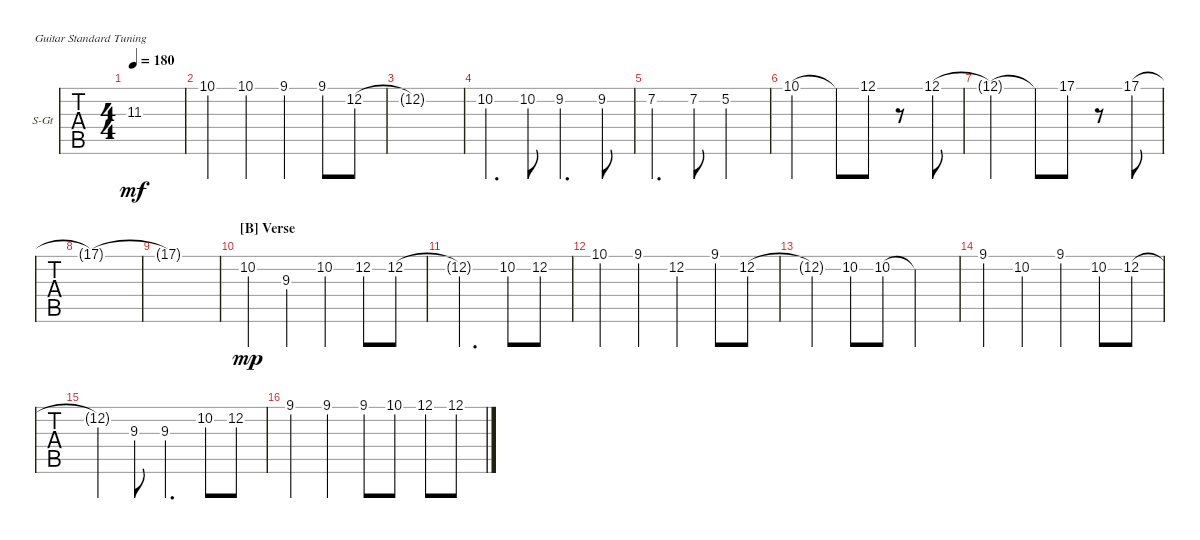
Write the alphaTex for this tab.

\defaultSystemsLayout 4
\bracketExtendMode groupsimilarinstruments
\firstSystemTrackNameOrientation horizontal
\otherSystemsTrackNameOrientation horizontal
\track ("Vocals" "S-Gt") {instrument acousticguitarsteel}
\staff {tabs}
\tuning (E4 B3 G3 D3 A2 E2)
\ts (4 4)
\tempo 180
\clef g2
\ks c
11.3{t}.1{dy mf} |
10.1.4 10.1.4 9.1.4 9.1.8 12.2.8 |
12.2{t}.1 |
10.2.4{d} 10.2.8 9.2.4{d} 9.2.8 |
7.2.4{d} 7.2.8 5.2.2 |
10.1.2 10.1{t}.8 12.1.8 r.8 12.1.8 |
12.1{t}.2 12.1{t}.8 17.1.8 r.8 17.1.8 |
17.1{t}.1 |
17.1{t}.1 |
\section ("B" "Verse")
10.2.4{dy mp} 9.3.4 10.2.4 12.2.8 12.2.8 |
12.2{t}.2{d} 10.2.8 12.2.8 |
10.1.4 9.1.4 12.2.4 9.1.8 12.2.8 |
12.2{t}.4 10.2.8 10.2.8 10.2{t}.2 |
9.1.4 10.2.4 9.1.4 10.2.8 12.2.8 |
12.2{t}.4 9.3.8 9.3.4{d} 10.2.8 12.2.8 |
9.1.4 9.1.4 9.1.8 10.1.8 12.1.8 12.1.8
